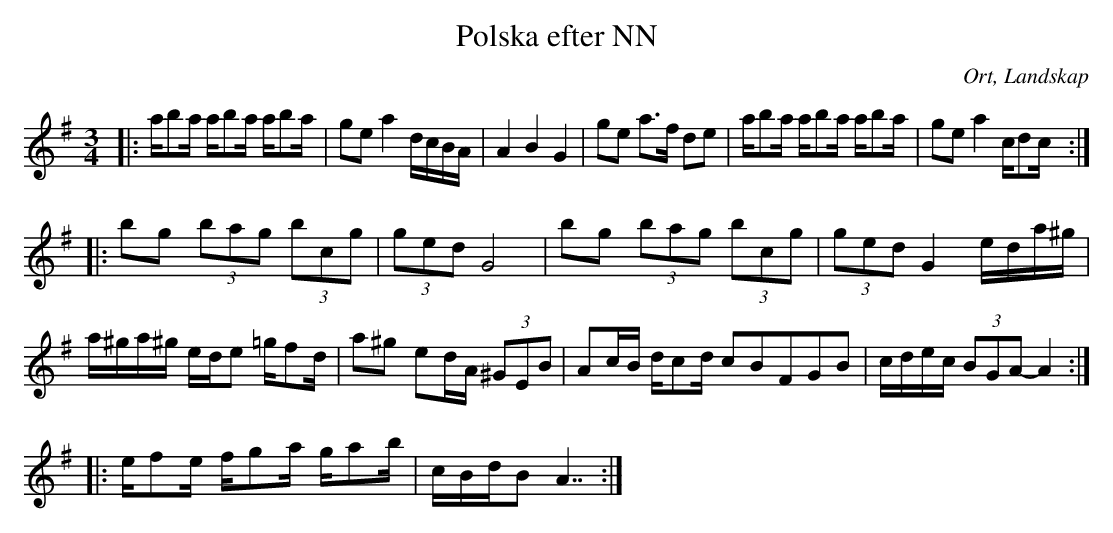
X:1
T:Polska efter NN
O:Ort, Landskap
M:3/4
L:1/8
K:G
|: a/ba/ a/ba/ a/ba/ | ge a2 d/c/B/A/| A2 B2 G2 | ge a>f de| a/ba/ a/ba/ a/ba/|ge a2 c/dc/:|
|:bg (3bag (3bcg| (3ged G4 |bg (3bag (3bcg| (3ged G2 e/d/a/^g/| a/^g/a/^g/ e/d/e =g/fd/ |a^g ed/A/ (3^GEB| Ac/B/ d/cd/ c2/5B2/5F2/5G2/5B2/5|  c/d/e/c/ (3BGA-A2 :|
|:e/fe/ f/ga/ g/ab/ | c/B/d/B A7/2:|
